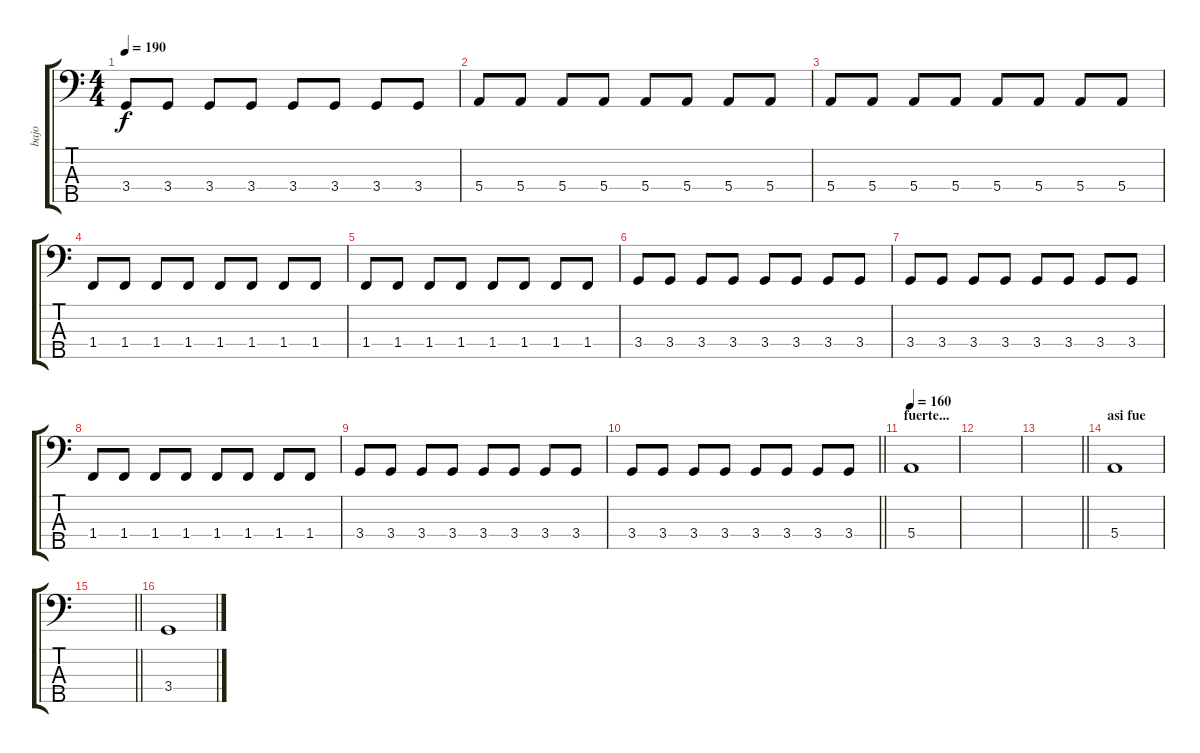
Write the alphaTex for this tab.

\track ("bajo" "bajo") {instrument electricbassfinger}
\staff {score tabs}
\tuning (G2 D2 A1 E1 B0) {hide}
\ts (4 4)
\tempo 190
\clef f4
\ks c
3.4.8{dy f} 3.4.8 3.4.8 3.4.8 3.4.8 3.4.8 3.4.8 3.4.8 |
5.4.8 5.4.8 5.4.8 5.4.8 5.4.8 5.4.8 5.4.8 5.4.8 |
5.4.8 5.4.8 5.4.8 5.4.8 5.4.8 5.4.8 5.4.8 5.4.8 |
1.4.8 1.4.8 1.4.8 1.4.8 1.4.8 1.4.8 1.4.8 1.4.8 |
1.4.8 1.4.8 1.4.8 1.4.8 1.4.8 1.4.8 1.4.8 1.4.8 |
3.4.8 3.4.8 3.4.8 3.4.8 3.4.8 3.4.8 3.4.8 3.4.8 |
3.4.8 3.4.8 3.4.8 3.4.8 3.4.8 3.4.8 3.4.8 3.4.8 |
1.4.8 1.4.8 1.4.8 1.4.8 1.4.8 1.4.8 1.4.8 1.4.8 |
3.4.8 3.4.8 3.4.8 3.4.8 3.4.8 3.4.8 3.4.8 3.4.8 |
\barLineRight lightlight
3.4.8 3.4.8 3.4.8 3.4.8 3.4.8 3.4.8 3.4.8 3.4.8 |
\section ("" "fuerte...")
\tempo 160
5.4.1 |
|
\barLineRight lightlight
|
\section ("" "asi fue")
5.4.1 |
\barLineRight lightlight
|
\section ("" "")
3.4.1
